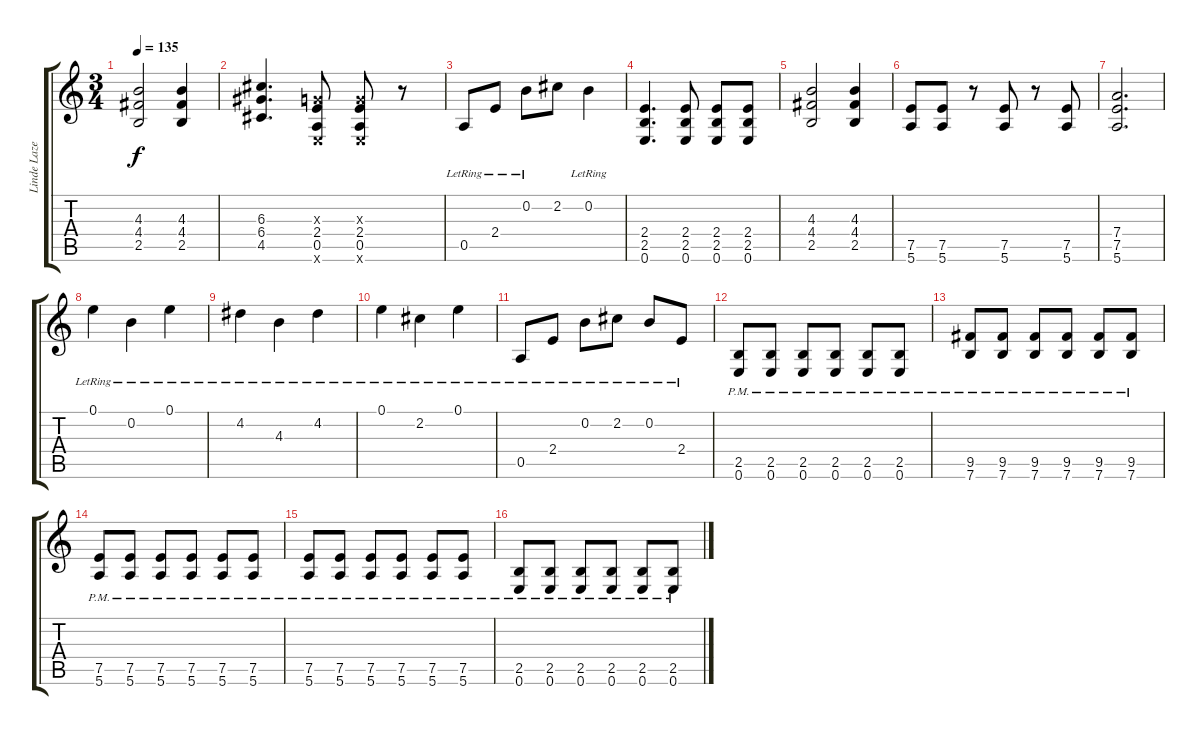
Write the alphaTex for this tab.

\track ("Linde Lazer" "Linde Laze") {instrument distortionguitar}
\staff {score tabs}
\tuning (E4 B3 G3 D3 A2 E2) {hide}
\ts (3 4)
\tempo 135
\clef g2
\ks c
(4.3 4.4 2.5).2{dy f} (4.3 4.4 2.5).4 |
(6.3 6.4 4.5).4{d} (0.3{x} 2.4 0.5 0.6{x}).8 (0.3{x} 2.4 0.5 0.6{x}).8 r.8 |
0.5{lr}.8 2.4{lr}.8 0.2{lr}.8 2.2.8 0.2{lr}.4 |
(2.4 2.5 0.6).4{d} (2.4 2.5 0.6).8 (2.4 2.5 0.6).8 (2.4 2.5 0.6).8 |
(4.3 4.4 2.5).2 (4.3 4.4 2.5).4 |
(7.5 5.6).8 (7.5 5.6).8 r.8 (7.5 5.6).8 r.8 (7.5 5.6).8 |
(7.4 7.5 5.6).2{d} |
0.1{lr}.4 0.2{lr}.4 0.1{lr}.4 |
4.2{lr}.4 4.3{lr}.4 4.2{lr}.4 |
0.1{lr}.4 2.2{lr}.4 0.1{lr}.4 |
0.5{lr}.8 2.4{lr}.8 0.2{lr}.8 2.2{lr}.8 0.2{lr}.8 2.4{lr}.8 |
(2.5{pm} 0.6{pm}).8 (2.5{pm} 0.6{pm}).8 (2.5{pm} 0.6{pm}).8 (2.5{pm} 0.6{pm}).8 (2.5{pm} 0.6{pm}).8 (2.5{pm} 0.6{pm}).8 |
(9.5{pm} 7.6{pm}).8 (9.5{pm} 7.6{pm}).8 (9.5{pm} 7.6{pm}).8 (9.5{pm} 7.6{pm}).8 (9.5{pm} 7.6).8 (9.5{pm} 7.6{pm}).8 |
(7.5{pm} 5.6{pm}).8 (7.5{pm} 5.6{pm}).8 (7.5{pm} 5.6{pm}).8 (7.5{pm} 5.6{pm}).8 (7.5{pm} 5.6{pm}).8 (7.5{pm} 5.6{pm}).8 |
(7.5{pm} 5.6{pm}).8 (7.5{pm} 5.6{pm}).8 (7.5{pm} 5.6{pm}).8 (7.5{pm} 5.6{pm}).8 (7.5{pm} 5.6{pm}).8 (7.5{pm} 5.6{pm}).8 |
(2.5{pm} 0.6{pm}).8 (2.5{pm} 0.6{pm}).8 (2.5{pm} 0.6{pm}).8 (2.5{pm} 0.6{pm}).8 (2.5{pm} 0.6{pm}).8 (2.5{pm} 0.6{pm}).8
